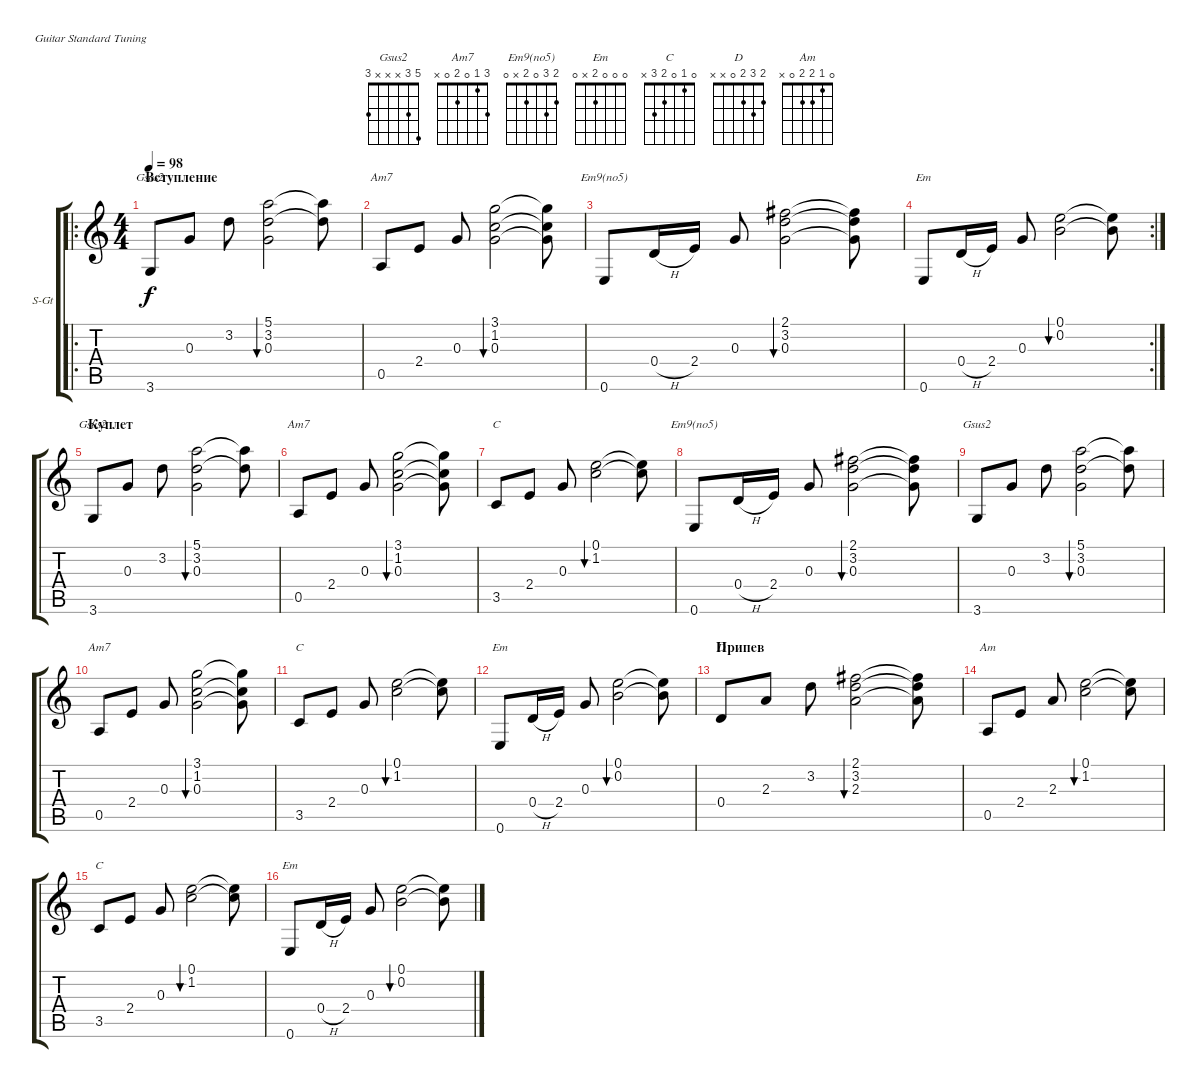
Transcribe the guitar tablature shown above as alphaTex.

\defaultSystemsLayout 4
\bracketExtendMode groupsimilarinstruments
\firstSystemTrackNameOrientation horizontal
\otherSystemsTrackNameOrientation horizontal
\track ("Steel Guitar" "S-Gt") {instrument acousticguitarsteel}
\staff {score tabs}
\tuning (E4 B3 G3 D3 A2 E2)
\chord ("Gsus2" 5 3 x x x 3)
\chord ("Am7" 3 1 0 2 0 x)
\chord ("Em9(no5)" 2 3 0 2 x 0)
\chord ("Em" 0 0 0 2 x 0)
\chord ("C" 0 1 0 2 3 x)
\chord ("D" 2 3 2 0 x x)
\chord ("Am" 0 1 2 2 0 x)
\ro
\ts (4 4)
\section ("" "Вступление")
\tempo 98
\clef g2
\ks c
3.6.8{ch "Gsus2" dy f instrument acousticguitarsteel} 0.3.8 3.2.8 (5.1 3.2 0.3).2{bu 30} (5.1{t} 3.2{t}).8 |
0.5.8{ch "Am7"} 2.4.8 0.3.8 (1.2 3.1 0.3).2{bu 30} (1.2{t} 3.1{t} 0.3{t}).8 |
0.6.8{ch "Em9(no5)"} 0.4{h}.16 2.4.16 0.3.8 (2.1 3.2 0.3).2{bu 30} (2.1{t} 3.2{t} 0.3{t}).8 |
\rc 2
0.6.8{ch "Em"} 0.4{h}.16 2.4.16 0.3.8 (0.1 0.2).2{bu 30} (0.1{t} 0.2{t}).8 |
\section ("" "Куплет")
3.6.8{ch "Gsus2"} 0.3.8 3.2.8 (5.1 3.2 0.3).2{bu 30} (5.1{t} 3.2{t}).8 |
0.5.8{ch "Am7"} 2.4.8 0.3.8 (1.2 3.1 0.3).2{bu 30} (1.2{t} 3.1{t} 0.3{t}).8 |
3.5.8{ch "C"} 2.4.8 0.3.8 (0.1 1.2).2{bu 30} (0.1{t} 1.2{t}).8 |
0.6.8{ch "Em9(no5)"} 0.4{h}.16 2.4.16 0.3.8 (2.1 3.2 0.3).2{bu 30} (2.1{t} 3.2{t} 0.3{t}).8 |
3.6.8{ch "Gsus2"} 0.3.8 3.2.8 (5.1 3.2 0.3).2{bu 30} (5.1{t} 3.2{t}).8 |
0.5.8{ch "Am7"} 2.4.8 0.3.8 (1.2 3.1 0.3).2{bu 30} (1.2{t} 3.1{t} 0.3{t}).8 |
3.5.8{ch "C"} 2.4.8 0.3.8 (0.1 1.2).2{bu 30} (0.1{t} 1.2{t}).8 |
0.6.8{ch "Em"} 0.4{h}.16 2.4.16 0.3.8 (0.1 0.2).2{bu 30} (0.1{t} 0.2{t}).8 |
\section ("" "Припев")
0.4.8{ch "D"} 2.3.8 3.2.8 (2.1 3.2 2.3).2{bu 30} (2.1{t} 3.2{t} 2.3{t}).8 |
0.5.8{ch "Am"} 2.4.8 2.3.8 (0.1 1.2).2{bu 30} (0.1{t} 1.2{t}).8 |
3.5.8{ch "C"} 2.4.8 0.3.8 (0.1 1.2).2{bu 30} (0.1{t} 1.2{t}).8 |
0.6.8{ch "Em"} 0.4{h}.16 2.4.16 0.3.8 (0.1 0.2).2{bu 30} (0.1{t} 0.2{t}).8
